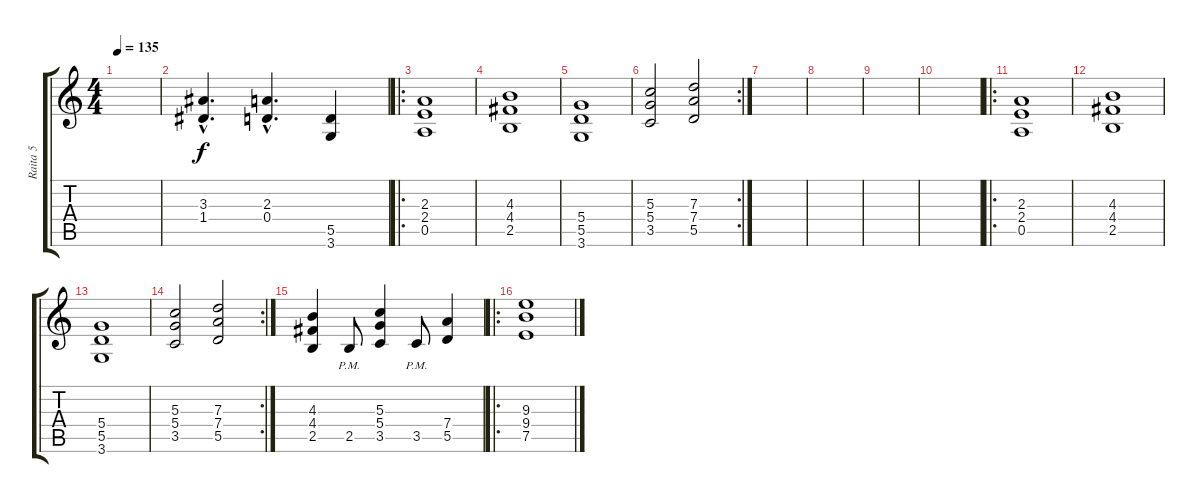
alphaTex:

\track ("Raita 5" "Raita 5") {instrument distortionguitar}
\staff {score tabs}
\tuning (E4 B3 G3 D3 A2 E2) {hide}
\ts (4 4)
\tempo 135
\clef g2
\ks c
|
(3.3{hac} 1.4{hac}).4{d} (2.3{hac} 0.4{hac}).4{d} (5.5 3.6).4 |
\ro
(2.3 2.4 0.5).1 |
(4.3 4.4 2.5).1 |
(5.4 5.5 3.6).1 |
\rc 2
(5.3 5.4 3.5).2 (7.3 7.4 5.5).2 |
|
|
|
|
\ro
(2.3 2.4 0.5).1 |
(4.3 4.4 2.5).1 |
(5.4 5.5 3.6).1 |
\rc 2
(5.3 5.4 3.5).2 (7.3 7.4 5.5).2 |
(4.3 4.4 2.5).4 2.5{pm}.8 (5.3 5.4 3.5).4 3.5{pm}.8 (7.4 5.5).4 |
\ro
(9.3 9.4 7.5).1
